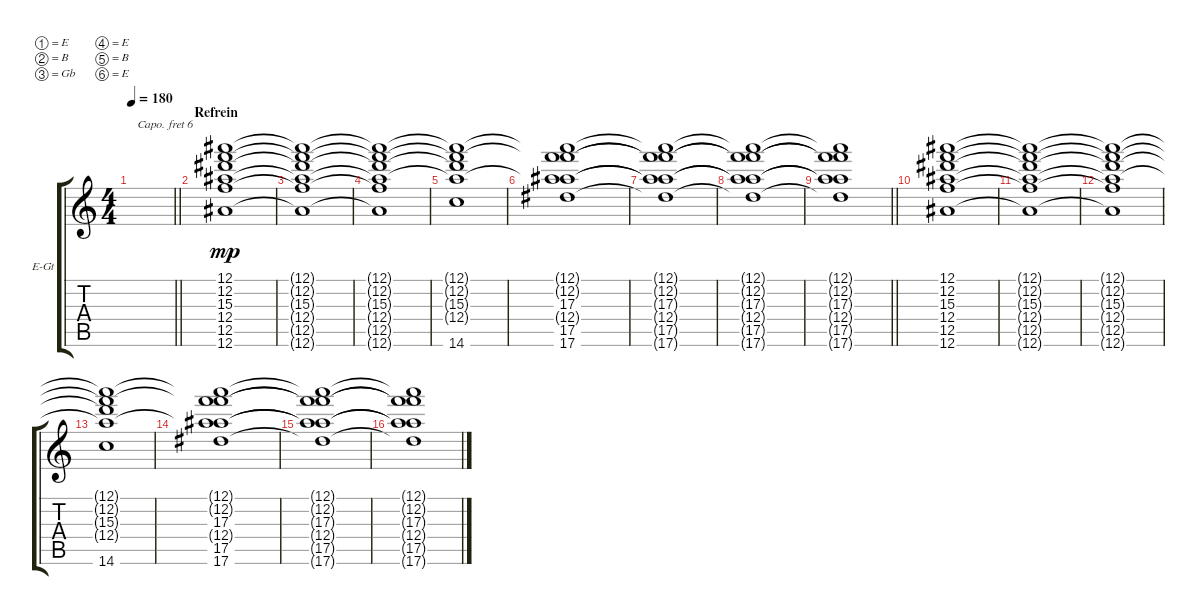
\defaultSystemsLayout 4
\bracketExtendMode groupsimilarinstruments
\firstSystemTrackNameOrientation horizontal
\otherSystemsTrackNameOrientation horizontal
\track ("Strings" "E-Gt") {instrument electricguitarclean}
\staff {score tabs}
\capo 6
\tuning (E4 B3 Gb3 E3 B2 E2)
\ts (4 4)
\tempo 180
\clef g2
\scale
0.333333
\barLineRight lightlight
\ks c
|
\section ("" "Refrein")
\scale
0.333333 (12.1 12.2 15.3 12.4 12.5 12.6).1{dy mp} |
\scale
0.333333 (12.1{t} 12.2{t} 15.3{t} 12.4{t} 12.5{t} 12.6{t}).1 |
\scale
0.333333 (12.1{t} 12.2{t} 15.3{t} 12.4{t} 12.5{t} 12.6{t}).1 |
\scale
0.333333 (12.1{t} 12.2{t} 15.3{t} 12.4{t} 14.6).1 |
\scale
0.333333 (12.1{t} 12.2{t} 17.3 12.4{t} 17.5 17.6).1 |
\scale
0.333333 (12.1{t} 12.2{t} 17.3{t} 12.4{t} 17.5{t} 17.6{t}).1 |
\scale
0.333333 (12.1{t} 12.2{t} 17.3{t} 12.4{t} 17.5{t} 17.6{t}).1 |
\scale
0.333333
\barLineRight lightlight
(12.1{t} 12.2{t} 17.3{t} 12.4{t} 17.5{t} 17.6{t}).1 |
\scale
0.333333 (12.1 12.2 15.3 12.4 12.5 12.6).1 |
\scale
0.333333 (12.1{t} 12.2{t} 15.3{t} 12.4{t} 12.5{t} 12.6{t}).1 |
\scale
0.333333 (12.1{t} 12.2{t} 15.3{t} 12.4{t} 12.5{t} 12.6{t}).1 |
\scale
0.333333 (12.1{t} 12.2{t} 15.3{t} 12.4{t} 14.6).1 |
\scale
0.333333 (12.1{t} 12.2{t} 17.3 12.4{t} 17.5 17.6).1 |
\scale
0.333333 (12.1{t} 12.2{t} 17.3{t} 12.4{t} 17.5{t} 17.6{t}).1 |
\scale
0.333333 (12.1{t} 12.2{t} 17.3{t} 12.4{t} 17.5{t} 17.6{t}).1
